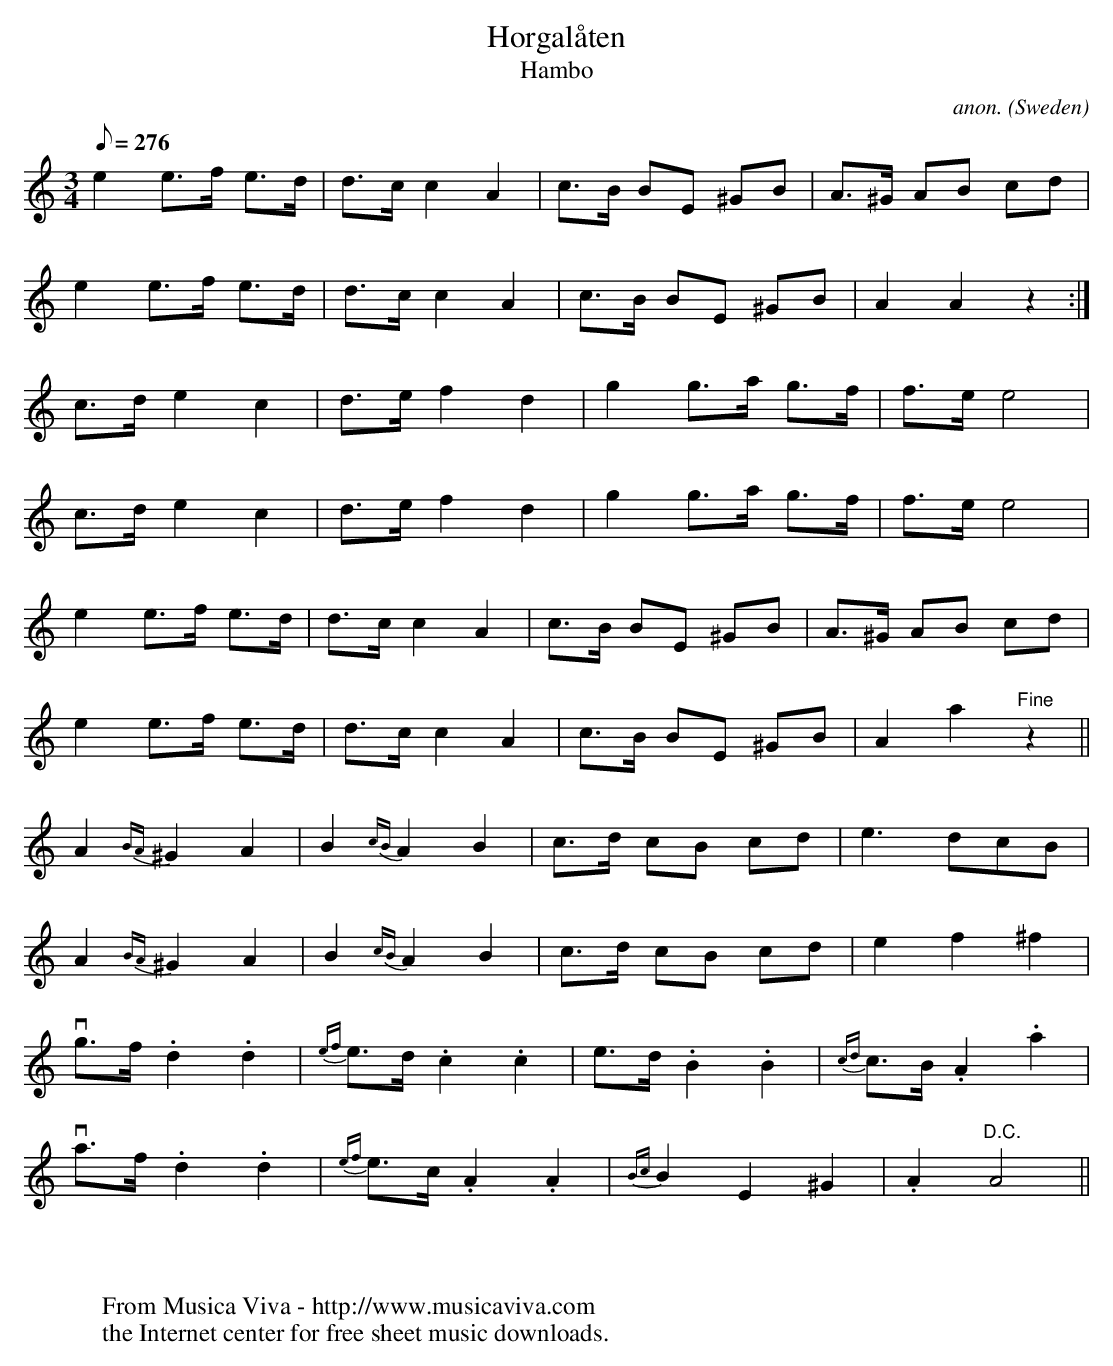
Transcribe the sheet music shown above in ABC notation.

X:1
T:Horgal\aaten
T:Hambo
C:anon.
O:Sweden
M:3/4
L:1/8
Q:276
K:Am
e2 e>f e>d|d>c c2 A2|c>B BE ^GB|A>^G AB cd|
e2 e>f e>d|d>c c2 A2|c>B BE ^GB|A2 A2 z2:|
c>d e2 c2|d>e f2d2|g2 g>a g>f|f>e e4|
c>d e2 c2|d>e f2d2|g2 g>a g>f|f>e e4|
e2 e>f e>d|d>c c2 A2|c>B BE ^GB|A>^G AB cd|
e2 e>f e>d|d>c c2 A2|c>B BE ^GB|A2 a2 "Fine"z2||
A2 {BA}^G2 A2|B2 {cB}A2 B2|c>d cB cd|e3 dcB|
A2 {BA}^G2 A2|B2 {cB}A2 B2|c>d cB cd|e2 f2 ^f2|
vg>f .d2 .d2|{ef}e>d .c2 .c2|e>d .B2 .B2|{cd}c>B .A2 .a2|
va>f .d2 .d2|{ef}e>c .A2 .A2|{Bc}B2 E2 ^G2|.A2"D.C."A4||
W:
W:
W:  From Musica Viva - http://www.musicaviva.com
W:  the Internet center for free sheet music downloads.
